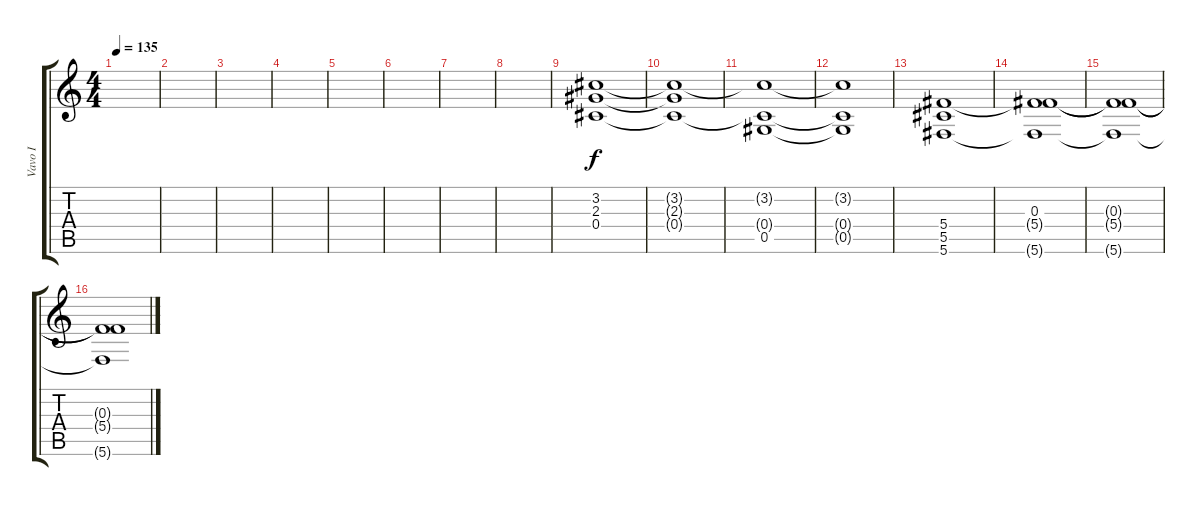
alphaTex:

\track ("Vavo I" "Vavo I") {instrument electricguitarclean}
\staff {score tabs}
\tuning (Eb4 Bb3 Gb3 Db3 Ab2 Db2) {hide}
\ts (4 4)
\tempo 135
\clef g2
\ks c
|
|
|
|
|
|
|
|
(3.2 2.3 0.4).1{volume 11 instrument overdrivenguitar} |
(3.2{t} 2.3{t} 0.4{t}).1 |
(3.2{t} 0.4{t} 0.5).1 |
(3.2{t} 0.4{t} 0.5{t}).1 |
(5.4 5.5 5.6).1 |
(0.3 5.4{t} 5.6{t}).1 |
(0.3{t} 5.4{t} 5.6{t}).1 |
(0.3{t} 5.4{t} 5.6{t}).1
